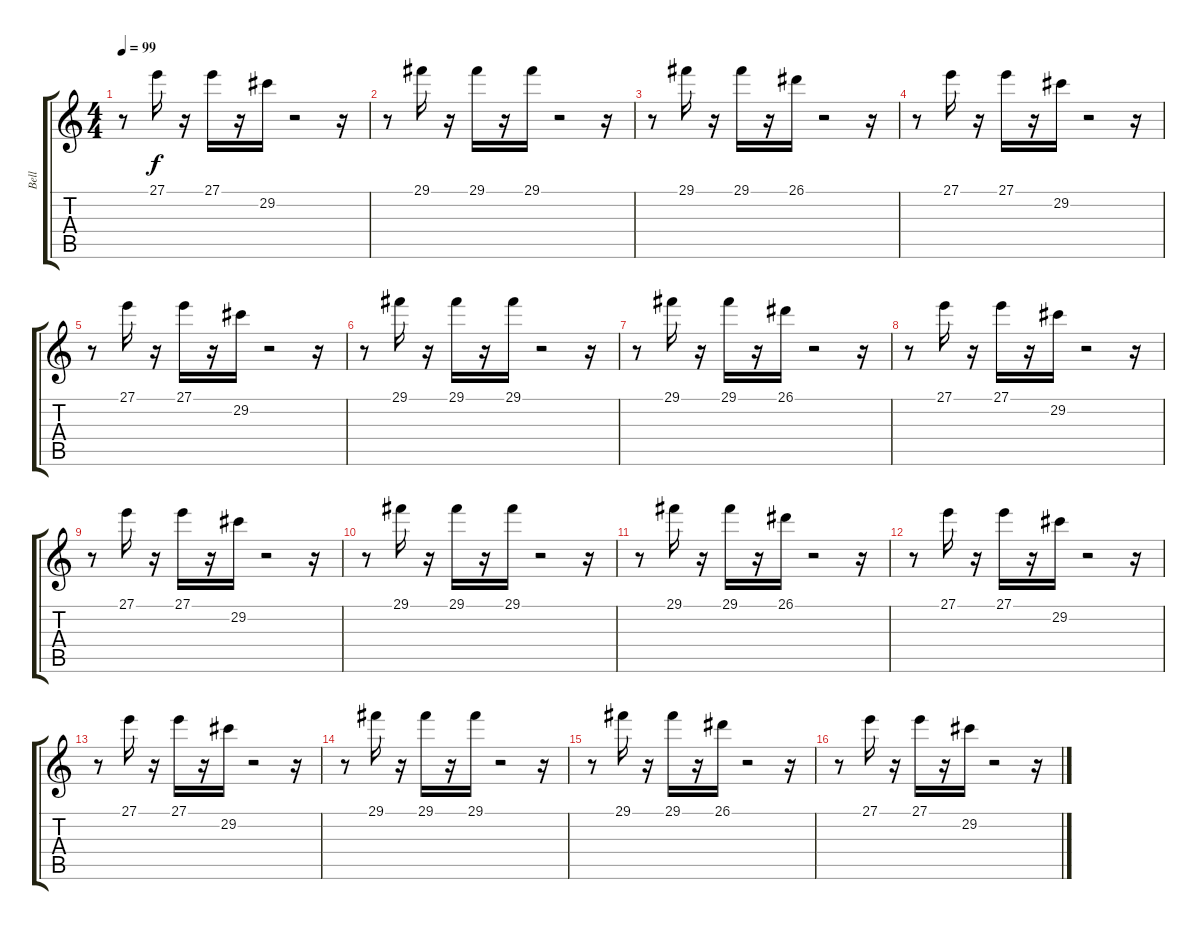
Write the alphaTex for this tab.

\track ("Bell" "Bell") {instrument celesta}
\staff {score tabs}
\tuning (Db4 Ab3 E3 B2 Gb2 Db2) {hide}
\ts (4 4)
\tempo 99
\clef g2
\ks c
r.8{dy f} 27.1.16 r.16 27.1.16 r.16 29.2.16 r.2 r.16 |
r.8 29.1.16 r.16 29.1.16 r.16 29.1.16 r.2 r.16 |
r.8 29.1.16 r.16 29.1.16 r.16 26.1.16 r.2 r.16 |
r.8 27.1.16 r.16 27.1.16 r.16 29.2.16 r.2 r.16 |
r.8 27.1.16 r.16 27.1.16 r.16 29.2.16 r.2 r.16 |
r.8 29.1.16 r.16 29.1.16 r.16 29.1.16 r.2 r.16 |
r.8 29.1.16 r.16 29.1.16 r.16 26.1.16 r.2 r.16 |
r.8 27.1.16 r.16 27.1.16 r.16 29.2.16 r.2 r.16 |
r.8 27.1.16 r.16 27.1.16 r.16 29.2.16 r.2 r.16 |
r.8 29.1.16 r.16 29.1.16 r.16 29.1.16 r.2 r.16 |
r.8 29.1.16 r.16 29.1.16 r.16 26.1.16 r.2 r.16 |
r.8 27.1.16 r.16 27.1.16 r.16 29.2.16 r.2 r.16 |
r.8 27.1.16 r.16 27.1.16 r.16 29.2.16 r.2 r.16 |
r.8 29.1.16 r.16 29.1.16 r.16 29.1.16 r.2 r.16 |
r.8 29.1.16 r.16 29.1.16 r.16 26.1.16 r.2 r.16 |
r.8 27.1.16 r.16 27.1.16 r.16 29.2.16 r.2 r.16
